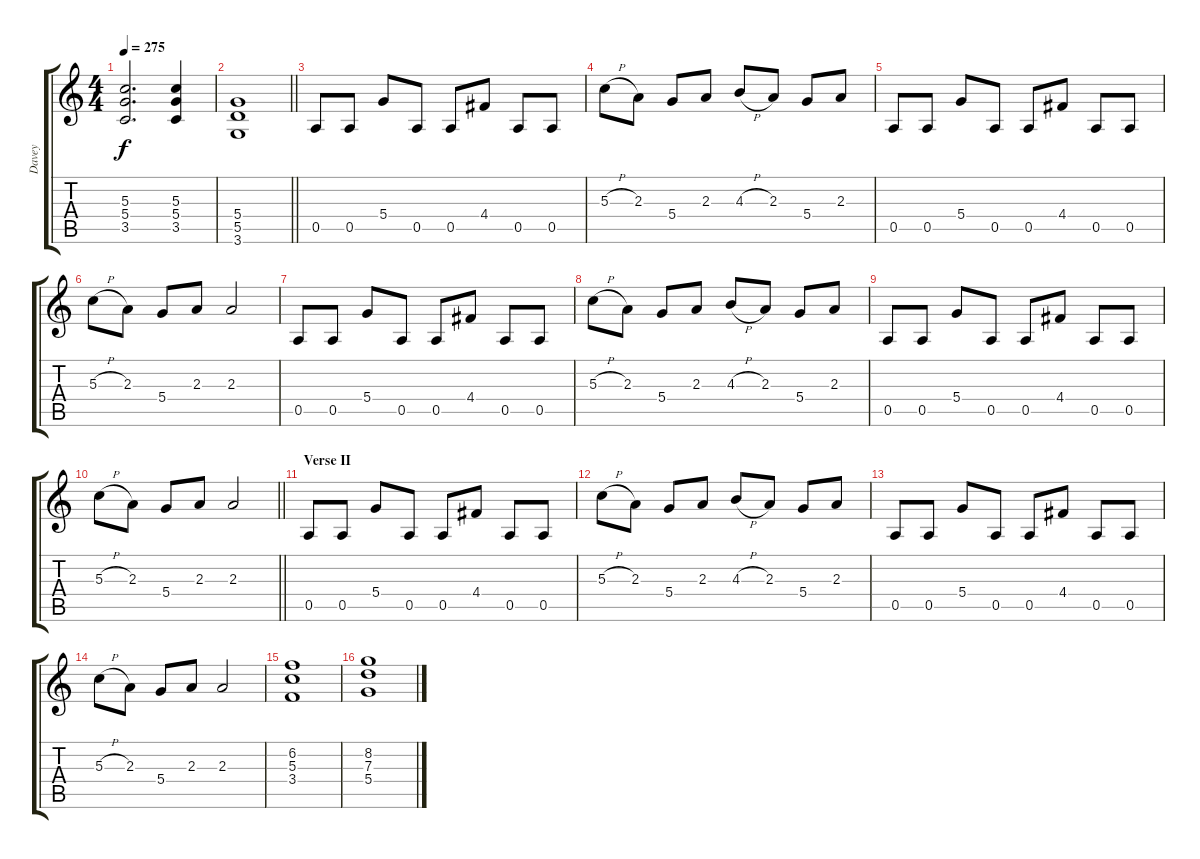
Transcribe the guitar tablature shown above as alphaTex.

\track ("Davey" "Davey") {instrument distortionguitar}
\staff {score tabs}
\tuning (E4 B3 G3 D3 A2 E2) {hide}
\ts (4 4)
\tempo 275
\clef g2
\ks c
(5.3 5.4 3.5).2{d dy f} (5.3 5.4 3.5).4 |
\barLineRight lightlight
(5.4 5.5 3.6).1 |
\section ("" "")
0.5.8 0.5.8 5.4.8 0.5.8 0.5.8 4.4.8 0.5.8 0.5.8 |
5.3{h}.8 2.3.8 5.4.8 2.3.8 4.3{h}.8 2.3.8 5.4.8 2.3.8 |
0.5.8 0.5.8 5.4.8 0.5.8 0.5.8 4.4.8 0.5.8 0.5.8 |
5.3{h}.8 2.3.8 5.4.8 2.3.8 2.3.2 |
0.5.8 0.5.8 5.4.8 0.5.8 0.5.8 4.4.8 0.5.8 0.5.8 |
5.3{h}.8 2.3.8 5.4.8 2.3.8 4.3{h}.8 2.3.8 5.4.8 2.3.8 |
0.5.8 0.5.8 5.4.8 0.5.8 0.5.8 4.4.8 0.5.8 0.5.8 |
\barLineRight lightlight
5.3{h}.8 2.3.8 5.4.8 2.3.8 2.3.2 |
\section ("" "Verse II")
0.5.8 0.5.8 5.4.8 0.5.8 0.5.8 4.4.8 0.5.8 0.5.8 |
5.3{h}.8 2.3.8 5.4.8 2.3.8 4.3{h}.8 2.3.8 5.4.8 2.3.8 |
0.5.8 0.5.8 5.4.8 0.5.8 0.5.8 4.4.8 0.5.8 0.5.8 |
5.3{h}.8 2.3.8 5.4.8 2.3.8 2.3.2 |
(6.2 5.3 3.4).1 |
(8.2 7.3 5.4).1
